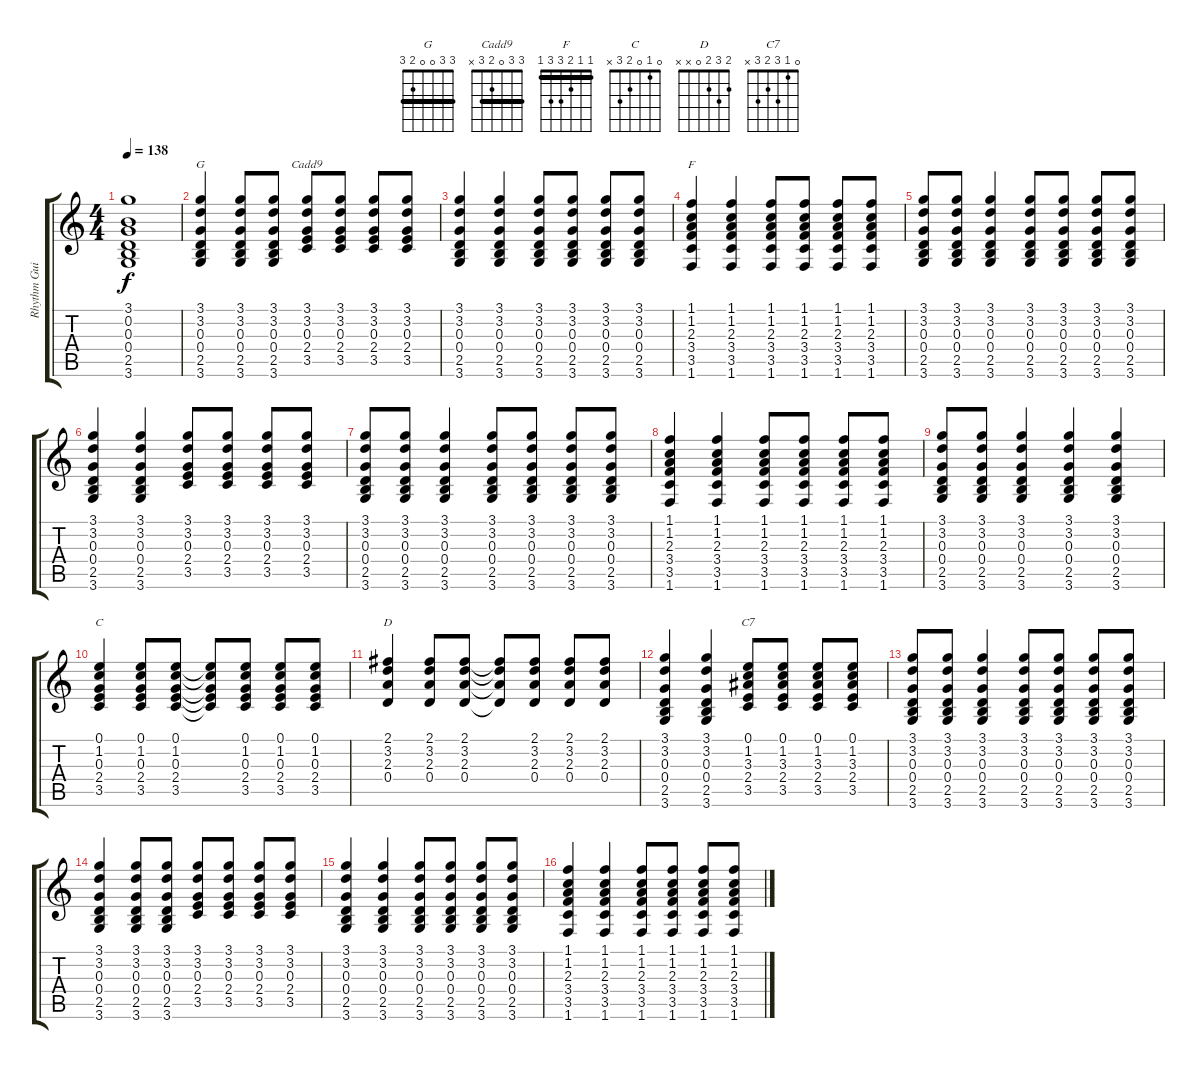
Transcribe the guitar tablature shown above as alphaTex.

\track ("Rhythm Guitar (John Lennon)" "Rhythm Gui") {instrument acousticguitarsteel}
\staff {score tabs}
\tuning (E4 B3 G3 D3 A2 E2) {hide}
\chord ("G" 3 3 0 0 2 3) {barre 3}
\chord ("Cadd9" 3 3 0 2 3 x) {barre 3}
\chord ("F" 1 1 2 3 3 1) {barre 1}
\chord ("C" 0 1 0 2 3 x)
\chord ("D" 2 3 2 0 x x)
\chord ("C7" 0 1 3 2 3 x)
\ts (4 4)
\tempo 138
\clef g2
\ks c
(3.1 0.2 0.3 0.4 2.5 3.6).1{dy f instrument acousticguitarsteel} |
(3.1 3.2 0.3 0.4 2.5 3.6).4{ch "G"} (3.1 3.2 0.3 0.4 2.5 3.6).8 (3.1 3.2 0.3 0.4 2.5 3.6).8 (3.1 3.2 0.3 2.4 3.5).8{ch "Cadd9"} (3.1 3.2 0.3 2.4 3.5).8 (3.1 3.2 0.3 2.4 3.5).8 (3.1 3.2 0.3 2.4 3.5).8 |
(3.1 3.2 0.3 0.4 2.5 3.6).4 (3.1 3.2 0.3 0.4 2.5 3.6).4 (3.1 3.2 0.3 0.4 2.5 3.6).8 (3.1 3.2 0.3 0.4 2.5 3.6).8 (3.1 3.2 0.3 0.4 2.5 3.6).8 (3.1 3.2 0.3 0.4 2.5 3.6).8 |
(1.1 1.2 2.3 3.4 3.5 1.6).4{ch "F"} (1.1 1.2 2.3 3.4 3.5 1.6).4 (1.1 1.2 2.3 3.4 3.5 1.6).8 (1.1 1.2 2.3 3.4 3.5 1.6).8 (1.1 1.2 2.3 3.4 3.5 1.6).8 (1.1 1.2 2.3 3.4 3.5 1.6).8 |
(3.1 3.2 0.3 0.4 2.5 3.6).8 (3.1 3.2 0.3 0.4 2.5 3.6).8 (3.1 3.2 0.3 0.4 2.5 3.6).4 (3.1 3.2 0.3 0.4 2.5 3.6).8 (3.1 3.2 0.3 0.4 2.5 3.6).8 (3.1 3.2 0.3 0.4 2.5 3.6).8 (3.1 3.2 0.3 0.4 2.5 3.6).8 |
(3.1 3.2 0.3 0.4 2.5 3.6).4 (3.1 3.2 0.3 0.4 2.5 3.6).4 (3.1 3.2 0.3 2.4 3.5).8 (3.1 3.2 0.3 2.4 3.5).8 (3.1 3.2 0.3 2.4 3.5).8 (3.1 3.2 0.3 2.4 3.5).8 |
(3.1 3.2 0.3 0.4 2.5 3.6).8 (3.1 3.2 0.3 0.4 2.5 3.6).8 (3.1 3.2 0.3 0.4 2.5 3.6).4 (3.1 3.2 0.3 0.4 2.5 3.6).8 (3.1 3.2 0.3 0.4 2.5 3.6).8 (3.1 3.2 0.3 0.4 2.5 3.6).8 (3.1 3.2 0.3 0.4 2.5 3.6).8 |
(1.1 1.2 2.3 3.4 3.5 1.6).4 (1.1 1.2 2.3 3.4 3.5 1.6).4 (1.1 1.2 2.3 3.4 3.5 1.6).8 (1.1 1.2 2.3 3.4 3.5 1.6).8 (1.1 1.2 2.3 3.4 3.5 1.6).8 (1.1 1.2 2.3 3.4 3.5 1.6).8 |
(3.1 3.2 0.3 0.4 2.5 3.6).8 (3.1 3.2 0.3 0.4 2.5 3.6).8 (3.1 3.2 0.3 0.4 2.5 3.6).4 (3.1 3.2 0.3 0.4 2.5 3.6).4 (3.1 3.2 0.3 0.4 2.5 3.6).4 |
(0.1 1.2 0.3 2.4 3.5).4{ch "C"} (0.1 1.2 0.3 2.4 3.5).8 (0.1 1.2 0.3 2.4 3.5).8 (0.1{t} 1.2{t} 0.3{t} 2.4{t} 3.5{t}).8 (0.1 1.2 0.3 2.4 3.5).8 (0.1 1.2 0.3 2.4 3.5).8 (0.1 1.2 0.3 2.4 3.5).8 |
(2.1 3.2 2.3 0.4).4{ch "D"} (2.1 3.2 2.3 0.4).8 (2.1 3.2 2.3 0.4).8 (2.1{t} 3.2{t} 2.3{t} 0.4{t}).8 (2.1 3.2 2.3 0.4).8 (2.1 3.2 2.3 0.4).8 (2.1 3.2 2.3 0.4).8 |
(3.1 3.2 0.3 0.4 2.5 3.6).4 (3.1 3.2 0.3 0.4 2.5 3.6).4 (0.1 1.2 3.3 2.4 3.5).8{ch "C7"} (0.1 1.2 3.3 2.4 3.5).8 (0.1 1.2 3.3 2.4 3.5).8 (0.1 1.2 3.3 2.4 3.5).8 |
(3.1 3.2 0.3 0.4 2.5 3.6).8 (3.1 3.2 0.3 0.4 2.5 3.6).8 (3.1 3.2 0.3 0.4 2.5 3.6).4 (3.1 3.2 0.3 0.4 2.5 3.6).8 (3.1 3.2 0.3 0.4 2.5 3.6).8 (3.1 3.2 0.3 0.4 2.5 3.6).8 (3.1 3.2 0.3 0.4 2.5 3.6).8 |
(3.1 3.2 0.3 0.4 2.5 3.6).4 (3.1 3.2 0.3 0.4 2.5 3.6).8 (3.1 3.2 0.3 0.4 2.5 3.6).8 (3.1 3.2 0.3 2.4 3.5).8 (3.1 3.2 0.3 2.4 3.5).8 (3.1 3.2 0.3 2.4 3.5).8 (3.1 3.2 0.3 2.4 3.5).8 |
(3.1 3.2 0.3 0.4 2.5 3.6).4 (3.1 3.2 0.3 0.4 2.5 3.6).4 (3.1 3.2 0.3 0.4 2.5 3.6).8 (3.1 3.2 0.3 0.4 2.5 3.6).8 (3.1 3.2 0.3 0.4 2.5 3.6).8 (3.1 3.2 0.3 0.4 2.5 3.6).8 |
(1.1 1.2 2.3 3.4 3.5 1.6).4 (1.1 1.2 2.3 3.4 3.5 1.6).4 (1.1 1.2 2.3 3.4 3.5 1.6).8 (1.1 1.2 2.3 3.4 3.5 1.6).8 (1.1 1.2 2.3 3.4 3.5 1.6).8 (1.1 1.2 2.3 3.4 3.5 1.6).8
